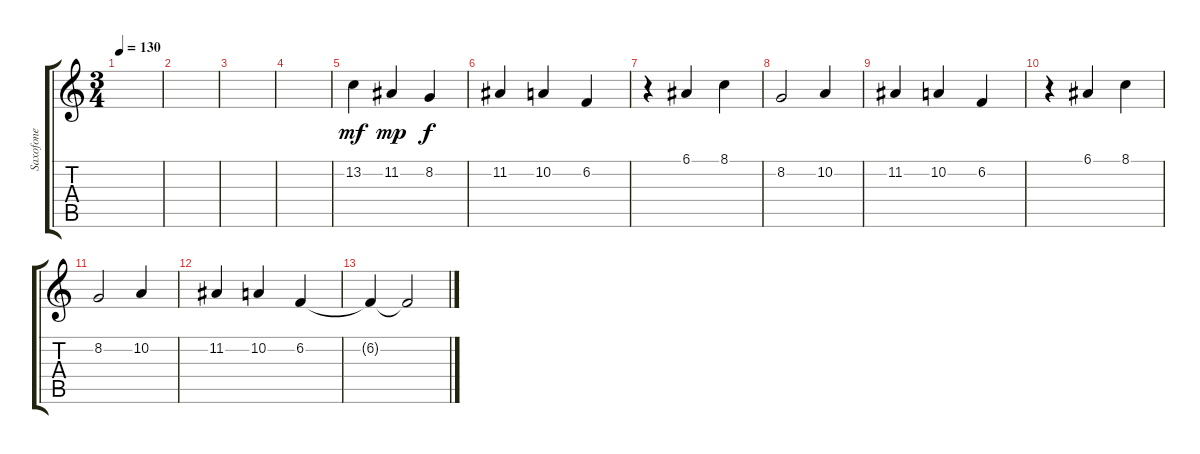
\track ("Saxofone" "Saxofone") {instrument sopranosax}
\staff {score tabs}
\tuning (E4 B3 G3 D3 A2 E2) {hide}
\ts (3 4)
\tempo 130
\clef g2
\ks c
|
|
|
|
13.2.4{dy mf} 11.2.4{dy mp} 8.2.4{dy f} |
11.2.4 10.2.4 6.2.4 |
r.4 6.1.4 8.1.4 |
8.2.2 10.2.4 |
11.2.4 10.2.4 6.2.4 |
r.4 6.1.4 8.1.4 |
8.2.2 10.2.4 |
11.2.4 10.2.4 6.2.4 |
6.2{t}.4 6.2{t}.2
